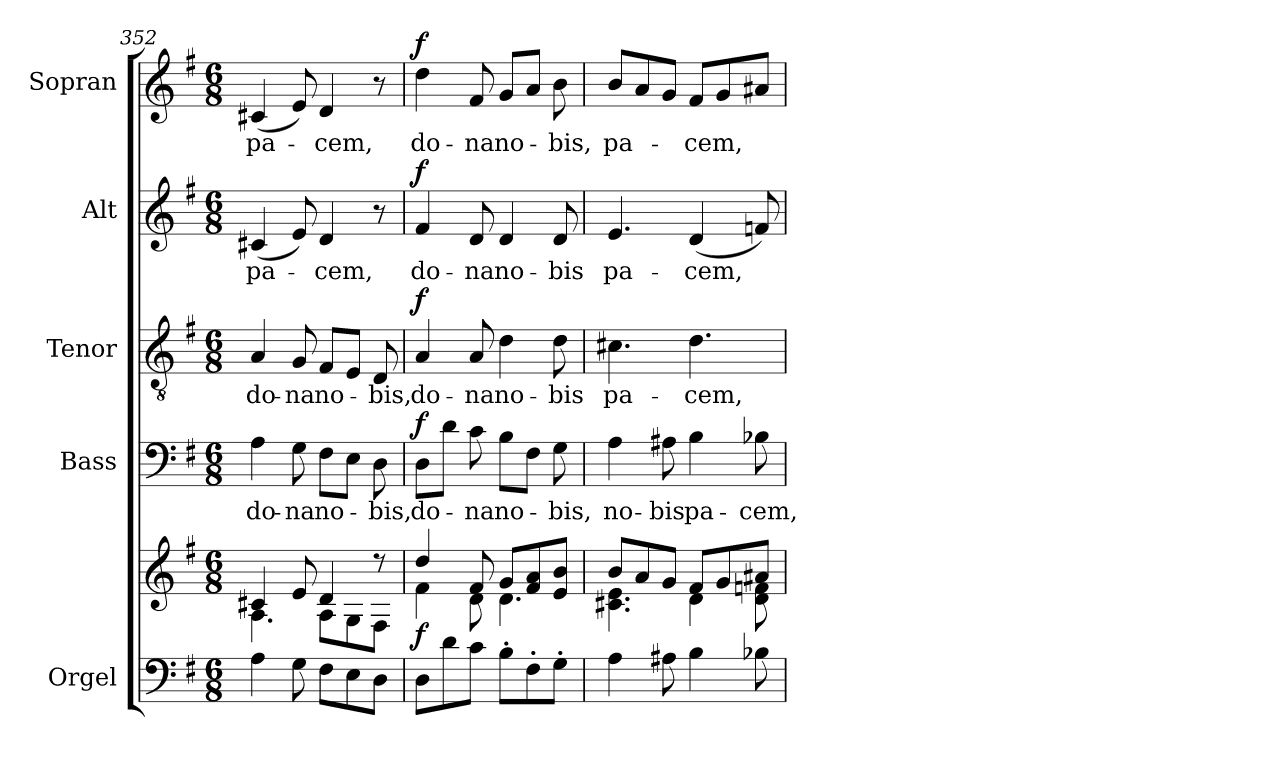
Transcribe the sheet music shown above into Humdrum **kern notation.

**kern	**kern	**dynam	**kern	**text	**dynam	**kern	**text	**dynam	**kern	**text	**dynam	**kern	**text	**dynam
*part5	*part5	*part5	*part4	*part4	*part4	*part3	*part3	*part3	*part2	*part2	*part2	*part1	*part1	*part1
*staff6	*staff5	*staff5/6	*staff4	*staff4	*staff4	*staff3	*staff3	*staff3	*staff2	*staff2	*staff2	*staff1	*staff1	*staff1
*I"Orgel	*	*	*I"Bass	*	*	*I"Tenor	*	*	*I"Alt	*	*	*I"Sopran	*	*
*I'Org.	*	*	*I'B.	*	*	*I'T.	*	*	*I'A.	*	*	*I'S.	*	*
*clefF4	*clefG2	*	*clefF4	*	*	*clefGv2	*	*	*clefG2	*	*	*clefG2	*	*
*k[f#]	*k[f#]	*	*k[f#]	*	*	*k[f#]	*	*	*k[f#]	*	*	*k[f#]	*	*
*G:	*G:	*	*G:	*	*	*G:	*	*	*G:	*	*	*G:	*	*
*M6/8	*M6/8	*	*M6/8	*	*	*M6/8	*	*	*M6/8	*	*	*M6/8	*	*
=352	=352	=352	=352	=352	=352	=352	=352	=352	=352	=352	=352	=352	=352	=352
*	*^	*	*	*	*	*	*	*	*	*	*	*	*	*
!	!	!	!	!	!LO:LY:b	!	!	!LO:LY:b	!	!	!LO:LY:b	!	!	!LO:LY:b	!
4A\	4c#X/	4.A\	.	4A\	do-	.	4A/	do-	.	(<4c#X/	pa-	.	(<4c#X/	pa-	.
!	!	!	!	!	!LO:LY:b	!	!	!LO:LY:b	!	!	!	!	!	!	!
8G\	8e/	.	.	8G\	-na	.	8G/	-na	.	8e/)	.	.	8e/)	.	.
!	!	!	!	!	!LO:LY:b	!	!	!LO:LY:b	!	!	!LO:LY:b	!	!	!LO:LY:b	!
8F#\L	4d/	8A\L	.	8F#\L	no-	.	8F#/L	no-	.	4d/	-cem,	.	4d/	-cem,	.
8E\	.	8G\	.	8E\J	.	.	8E/J	.	.	.	.	.	.	.	.
!	!	!	!	!	!LO:LY:b	!	!	!LO:LY:b	!	!	!	!	!	!	!
8D\J	8r	8F#\J	.	8D\	-bis,	.	8D/	-bis,	.	8r	.	.	8r	.	.
!!LO:PB:g=z
=353	=353	=353	=353	=353	=353	=353	=353	=353	=353	=353	=353	=353	=353	=353	=353
!	!	!	!LO:DY:b	!	!LO:LY:b	!LO:DY:a	!	!LO:LY:b	!LO:DY:a	!	!LO:LY:b	!LO:DY:a	!	!LO:LY:b	!LO:DY:a
8D\L	4dd/	4f#\	f	8D\L	do-	f	4A/	do-	f	4f#/	do-	f	4dd\	do-	f
8d\	.	.	.	8d\J	.	.	.	.	.	.	.	.	.	.	.
!	!	!	!	!	!LO:LY:b	!	!	!LO:LY:b	!	!	!LO:LY:b	!	!	!LO:LY:b	!
8c\J	8f#/	8d\	.	8c\	-na	.	8A/	-na	.	8d/	-na	.	8f#/	-na	.
!	!	!	!	!	!LO:LY:b	!	!	!LO:LY:b	!	!	!LO:LY:b	!	!	!LO:LY:b	!
8B'>\L	8g/L	4.d\	.	8B\L	no-	.	4d\	no-	.	4d/	no-	.	8g/L	no-	.
8F#'>\	8f#/ 8a/	.	.	8F#\J	.	.	.	.	.	.	.	.	8a/J	.	.
!	!	!	!	!	!LO:LY:b	!	!	!LO:LY:b	!	!	!LO:LY:b	!	!	!LO:LY:b	!
8G'>\J	8e/ 8b/J	.	.	8G\	-bis,	.	8d\	-bis	.	8d/	-bis	.	8b\	-bis,	.
=354	=354	=354	=354	=354	=354	=354	=354	=354	=354	=354	=354	=354	=354	=354	=354
!	!	!	!	!	!LO:LY:b	!	!	!LO:LY:b	!	!	!LO:LY:b	!	!	!LO:LY:b	!
4A\	8b/L	4.c#X\ 4.e\	.	4A\	no-	.	4.c#X\	pa-	.	4.e/	pa-	.	8b/L	pa-	.
.	8a/	.	.	.	.	.	.	.	.	.	.	.	8a/	.	.
!	!	!	!	!	!LO:LY:b	!	!	!	!	!	!	!	!	!	!
8A#X\	8g/J	.	.	8A#X\	-bis	.	.	.	.	.	.	.	8g/J	.	.
!	!	!	!	!	!LO:LY:b	!	!	!LO:LY:b	!	!	!LO:LY:b	!	!	!LO:LY:b	!
4B\	8f#/L	4d\	.	4B\	pa-	.	4.d\	-cem,	.	(<4d/	-cem,	.	8f#/L	-cem,	.
.	8g/	.	.	.	.	.	.	.	.	.	.	.	8g/	.	.
!	!	!	!	!	!LO:LY:b	!	!	!	!	!	!	!	!	!	!
8B-X\	8a#X/J	8d\ 8fn\	.	8B-X\	-cem,	.	.	.	.	8fn/)	.	.	8a#X/J	.	.
*	*v	*v	*	*	*	*	*	*	*	*	*	*	*	*	*
=	=	=	=	=	=	=	=	=	=	=	=	=	=	=
*-	*-	*-	*-	*-	*-	*-	*-	*-	*-	*-	*-	*-	*-	*-
